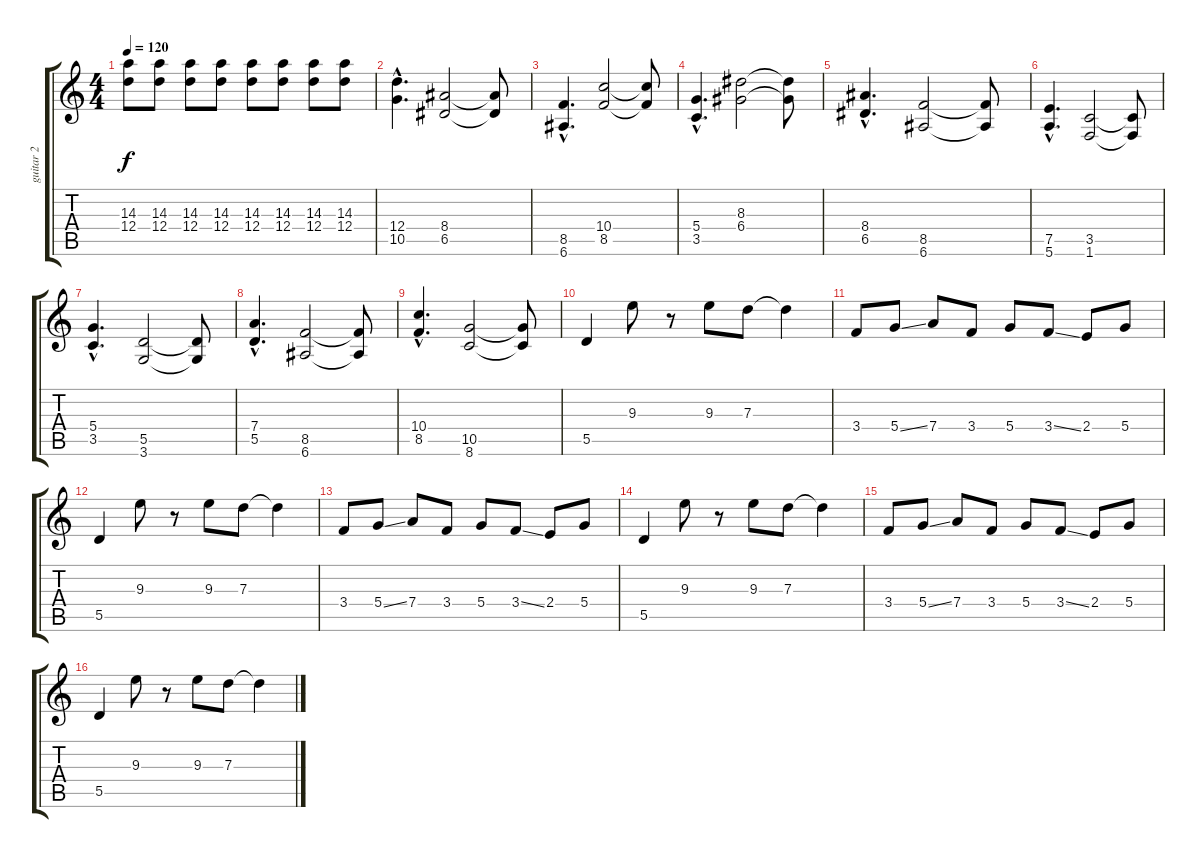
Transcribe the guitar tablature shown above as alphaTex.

\track ("guitar 2" "guitar 2") {instrument overdrivenguitar}
\staff {score tabs}
\tuning (E4 B3 G3 D3 A2 E2) {hide}
\ts (4 4)
\tempo 120
\clef g2
\ks c
(14.3 12.4).8{dy f} (14.3 12.4).8 (14.3 12.4).8 (14.3 12.4).8 (14.3 12.4).8 (14.3 12.4).8 (14.3 12.4).8 (14.3 12.4).8 |
(12.4{hac} 10.5{hac}).4{d} (8.4 6.5).2 (8.4{t} 6.5{t}).8 |
(8.5{hac} 6.6{hac}).4{d} (10.4 8.5).2 (10.4{t} 8.5{t}).8 |
(5.4{hac} 3.5{hac}).4{d} (8.3 6.4).2 (8.3{t} 6.4{t}).8 |
(8.4{hac} 6.5{hac}).4{d} (8.5 6.6).2 (8.5{t} 6.6{t}).8 |
(7.5{hac} 5.6{hac}).4{d} (3.5 1.6).2 (3.5{t} 1.6{t}).8 |
(5.4{hac} 3.5{hac}).4{d} (5.5 3.6).2 (5.5{t} 3.6{t}).8 |
(7.4{hac} 5.5{hac}).4{d} (8.5 6.6).2 (8.5{t} 6.6{t}).8 |
(10.4{hac} 8.5{hac}).4{d} (10.5 8.6).2 (10.5{t} 8.6{t}).8 |
5.5.4 9.3.8 r.8 9.3.8 7.3.8 7.3{t}.4 |
3.4.8 5.4{ss}.8 7.4.8 3.4.8 5.4.8 3.4{ss}.8 2.4.8 5.4.8 |
5.5.4 9.3.8 r.8 9.3.8 7.3.8 7.3{t}.4 |
3.4.8 5.4{ss}.8 7.4.8 3.4.8 5.4.8 3.4{ss}.8 2.4.8 5.4.8 |
5.5.4 9.3.8 r.8 9.3.8 7.3.8 7.3{t}.4 |
3.4.8 5.4{ss}.8 7.4.8 3.4.8 5.4.8 3.4{ss}.8 2.4.8 5.4.8 |
5.5.4 9.3.8 r.8 9.3.8 7.3.8 7.3{t}.4
